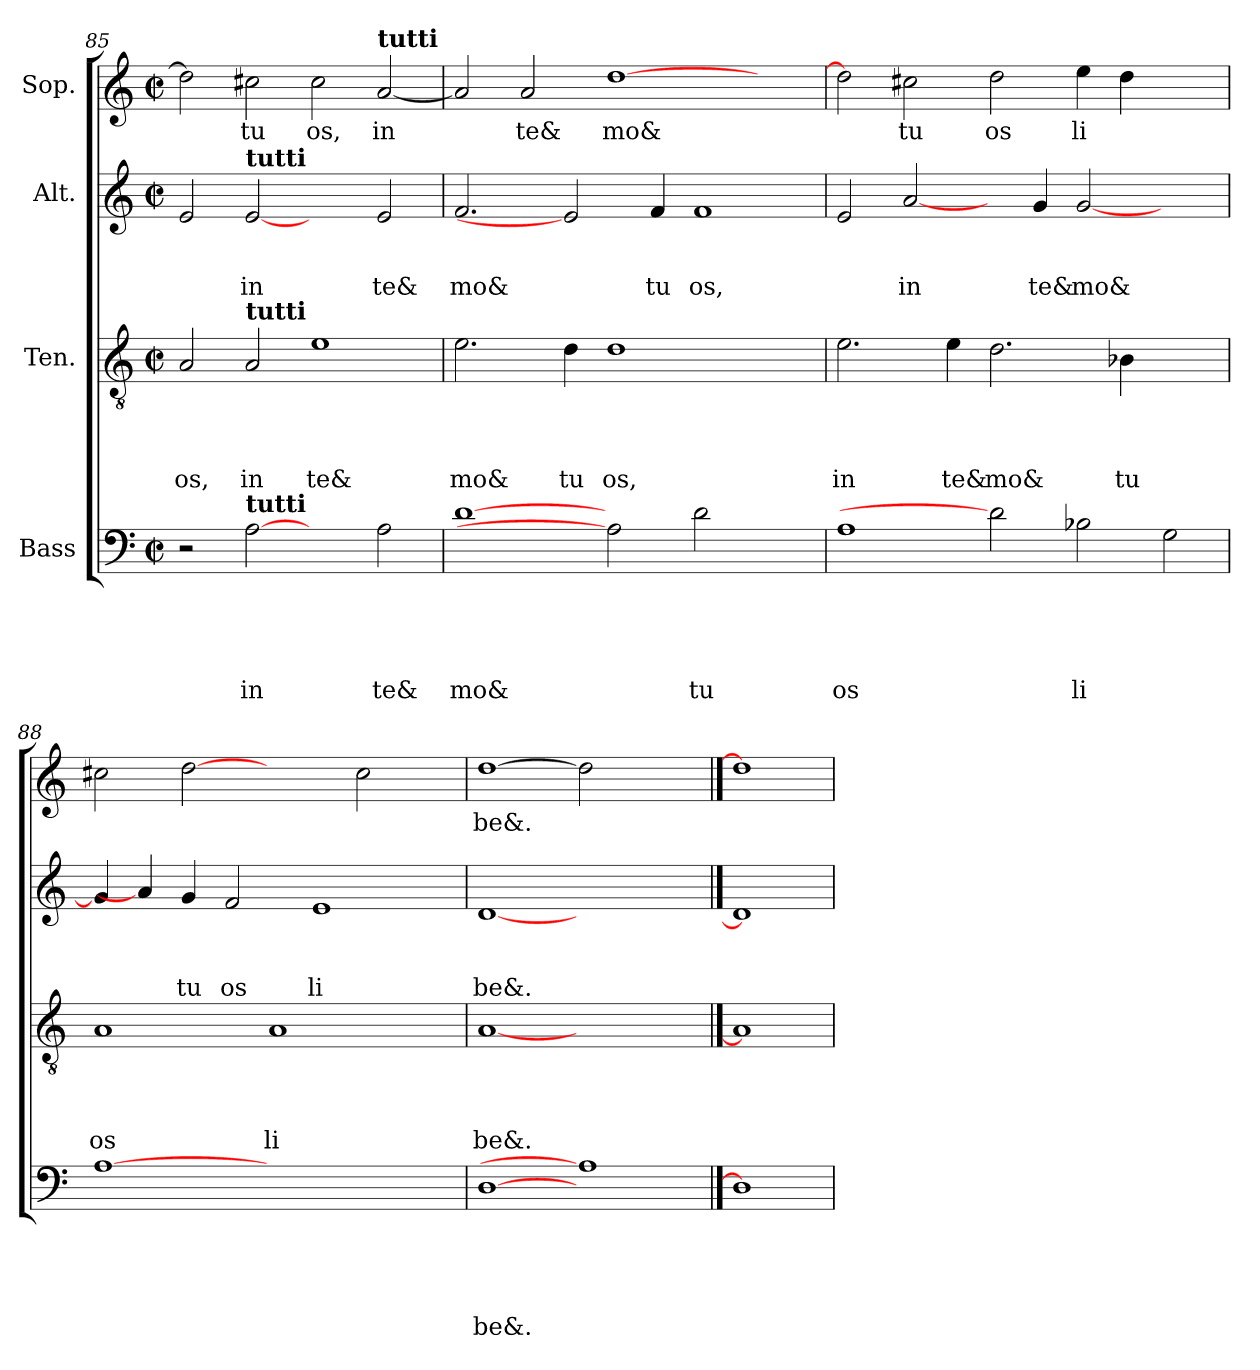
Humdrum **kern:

**kern	**text	**text	**text	**text	**text	**kern	**text	**text	**text	**text	**kern	**text	**text	**text	**kern	**text
*part4	*part4	*part4	*part4	*part4	*part4	*part3	*part3	*part3	*part3	*part3	*part2	*part2	*part2	*part2	*part1	*part1
*staff4	*staff4	*staff4	*staff4	*staff4	*staff4	*staff3	*staff3	*staff3	*staff3	*staff3	*staff2	*staff2	*staff2	*staff2	*staff1	*staff1
*I"Bass	*	*	*	*	*	*I"Ten.	*	*	*	*	*I"Alt.	*	*	*	*I"Sop.	*
*clefF4	*	*	*	*	*	*clefGv2	*	*	*	*	*clefG2	*	*	*	*clefG2	*
*k[]	*	*	*	*	*	*k[]	*	*	*	*	*k[]	*	*	*	*k[]	*
*C:	*	*	*	*	*	*C:	*	*	*	*	*C:	*	*	*	*C:	*
*M2/2	*	*	*	*	*	*M2/2	*	*	*	*	*M2/2	*	*	*	*M2/2	*
*met(c|)	*	*	*	*	*	*met(c|)	*	*	*	*	*met(c|)	*	*	*	*met(c|)	*
=85	=85	=85	=85	=85	=85	=85	=85	=85	=85	=85	=85	=85	=85	=85	=85	=85
!	!	!	!	!	!	!	!	!	!	!LO:LY:b	!	!	!	!	!	!
2r	.	.	.	.	.	2A/	.	.	.	os,	2e/	.	.	.	2dd\]	.
!	!	!	!	!	!	!	!	!	!	!	!LO:TX:a:B:t=tutti	!	!	!	!	!
!	!	!	!	!	!	!LO:TX:a:B:t=tutti	!	!	!	!	!	!	!	!	!	!
!LO:TX:a:B:t=tutti	!	!	!	!	!	!	!	!	!	!	!	!	!	!	!	!
!	!	!	!	!	!LO:LY:b	!	!	!	!	!LO:LY:b	!	!	!	!LO:LY:b	!	!LO:LY:b
[2A	.	.	.	.	in	2A/	.	.	.	in	[2e	.	.	in	2cc#X\	tu
!	!	!	!	!	!	!	!	!	!	!LO:LY:b	!	!	!	!	!	!LO:LY:b
2ryy	.	.	.	.	.	1e	.	.	.	te&	2ryy	.	.	.	2cc#\	os,
!	!	!	!	!	!	!	!	!	!	!	!	!	!	!	!LO:TX:a:B:t=tutti	!
!	!	!	!	!	!LO:LY:b	!	!	!	!	!	!	!	!	!LO:LY:b	!	!LO:LY:b
2A\	.	.	.	.	te&	.	.	.	.	.	2e/	.	.	te&	[<2a/	in
=86	=86	=86	=86	=86	=86	=86	=86	=86	=86	=86	=86	=86	=86	=86	=86	=86
!	!	!	!	!	!LO:LY:b	!	!	!	!	!LO:LY:b	!	!	!	!LO:LY:b	!	!
[1d	.	.	.	.	mo&	2.e\	.	.	.	mo&	2.f/	.	.	mo&	2a/]	.
!	!	!	!	!	!	!	!	!	!	!	!	!	!	!	!	!LO:LY:b
.	.	.	.	.	.	.	.	.	.	.	.	.	.	.	2a/	te&
!	!	!	!	!	!	!	!	!	!	!LO:LY:b	!	!	!	!	!	!
.	.	.	.	.	.	4d\	.	.	.	tu	2e]	.	.	.	.	.
!	!	!	!	!	!	!	!	!	!	!LO:LY:b	!	!	!	!	!	!LO:LY:b
2A]	.	.	.	.	.	1d	.	.	.	os,	.	.	.	.	[>1dd	mo&
!	!	!	!	!	!	!	!	!	!	!	!	!	!	!LO:LY:b	!	!
.	.	.	.	.	.	.	.	.	.	.	4f/	.	.	tu	.	.
!	!	!	!	!	!LO:LY:b	!	!	!	!	!	!	!	!	!LO:LY:b	!	!
2d\	.	.	.	.	tu	.	.	.	.	.	1f	.	.	os,	.	.
2ryy	.	.	.	.	.	2ryy	.	.	.	.	.	.	.	.	2ryy	.
=87	=87	=87	=87	=87	=87	=87	=87	=87	=87	=87	=87	=87	=87	=87	=87	=87
!	!	!	!	!	!LO:LY:b	!	!	!	!	!LO:LY:b	!	!	!	!	!	!
1A	.	.	.	.	os	2.e\	.	.	.	in	2e/	.	.	.	2dd\]	.
!	!	!	!	!	!	!	!	!	!	!	!	!	!	!LO:LY:b	!	!LO:LY:b
.	.	.	.	.	.	.	.	.	.	.	[2a/	.	.	in	2cc#X\	tu
!	!	!	!	!	!	!	!	!	!	!LO:LY:b	!	!	!	!	!	!
.	.	.	.	.	.	4e\	.	.	.	te&	.	.	.	.	.	.
!	!	!	!	!	!	!	!	!	!	!LO:LY:b	!	!	!	!	!	!LO:LY:b
2d]	.	.	.	.	.	2.d\	.	.	.	mo&	4ryy	.	.	.	2dd\	os
!	!	!	!	!	!	!	!	!	!	!	!	!	!	!LO:LY:b	!	!
.	.	.	.	.	.	.	.	.	.	.	4g/	.	.	te&	.	.
!	!	!	!	!	!LO:LY:b	!	!	!	!	!	!	!	!	!LO:LY:b	!	!LO:LY:b
2B-X\	.	.	.	.	li	.	.	.	.	.	[<2g/	.	.	mo&	4ee\	li
!	!	!	!	!	!	!	!	!	!	!LO:LY:b	!	!	!	!	!	!
.	.	.	.	.	.	4B-X\	.	.	.	tu	.	.	.	.	4dd\	.
2G\	.	.	.	.	.	2ryy	.	.	.	.	2ryy	.	.	.	2ryy	.
=88	=88	=88	=88	=88	=88	=88	=88	=88	=88	=88	=88	=88	=88	=88	=88	=88
!	!	!	!	!	!	!	!	!	!	!LO:LY:b	!	!	!	!	!	!
[1A	.	.	.	.	.	1A	.	.	.	os	4g/]	.	.	.	2cc#X\	.
.	.	.	.	.	.	.	.	.	.	.	4a/]	.	.	.	.	.
!	!	!	!	!	!	!	!	!	!	!	!	!	!	!LO:LY:b	!	!
.	.	.	.	.	.	.	.	.	.	.	4g/	.	.	tu	[2dd	.
!	!	!	!	!	!	!	!	!	!	!	!	!	!	!LO:LY:b	!	!
.	.	.	.	.	.	.	.	.	.	.	2f/	.	.	os	.	.
!	!	!	!	!	!	!	!	!	!	!LO:LY:b	!	!	!	!	!	!
1ryy	.	.	.	.	.	1A	.	.	.	li	.	.	.	.	2ryy	.
!	!	!	!	!	!	!	!	!	!	!	!	!	!	!LO:LY:b	!	!
.	.	.	.	.	.	.	.	.	.	.	1e	.	.	li	.	.
.	.	.	.	.	.	.	.	.	.	.	.	.	.	.	2cc#\	.
4ryy	.	.	.	.	.	4ryy	.	.	.	.	.	.	.	.	4ryy	.
=89	=89	=89	=89	=89	=89	=89	=89	=89	=89	=89	=89	=89	=89	=89	=89	=89
!	!	!	!	!	!LO:LY:b	!	!	!	!	!LO:LY:b	!	!	!	!LO:LY:b	!	!LO:LY:b
[1D	.	.	.	.	be&.	[1A	.	.	.	be&.	[1d	.	.	be&.	[1dd	be&.
1A]	.	.	.	.	.	1ryy	.	.	.	.	1ryy	.	.	.	2dd]	.
.	.	.	.	.	.	.	.	.	.	.	.	.	.	.	2ryy	.
==90	==90	==90	==90	==90	==90	==90	==90	==90	==90	==90	==90	==90	==90	==90	==90	==90
1D]	.	.	.	.	.	1A]	.	.	.	.	1d]	.	.	.	1dd]	.
=	=	=	=	=	=	=	=	=	=	=	=	=	=	=	=	=
*-	*-	*-	*-	*-	*-	*-	*-	*-	*-	*-	*-	*-	*-	*-	*-	*-
